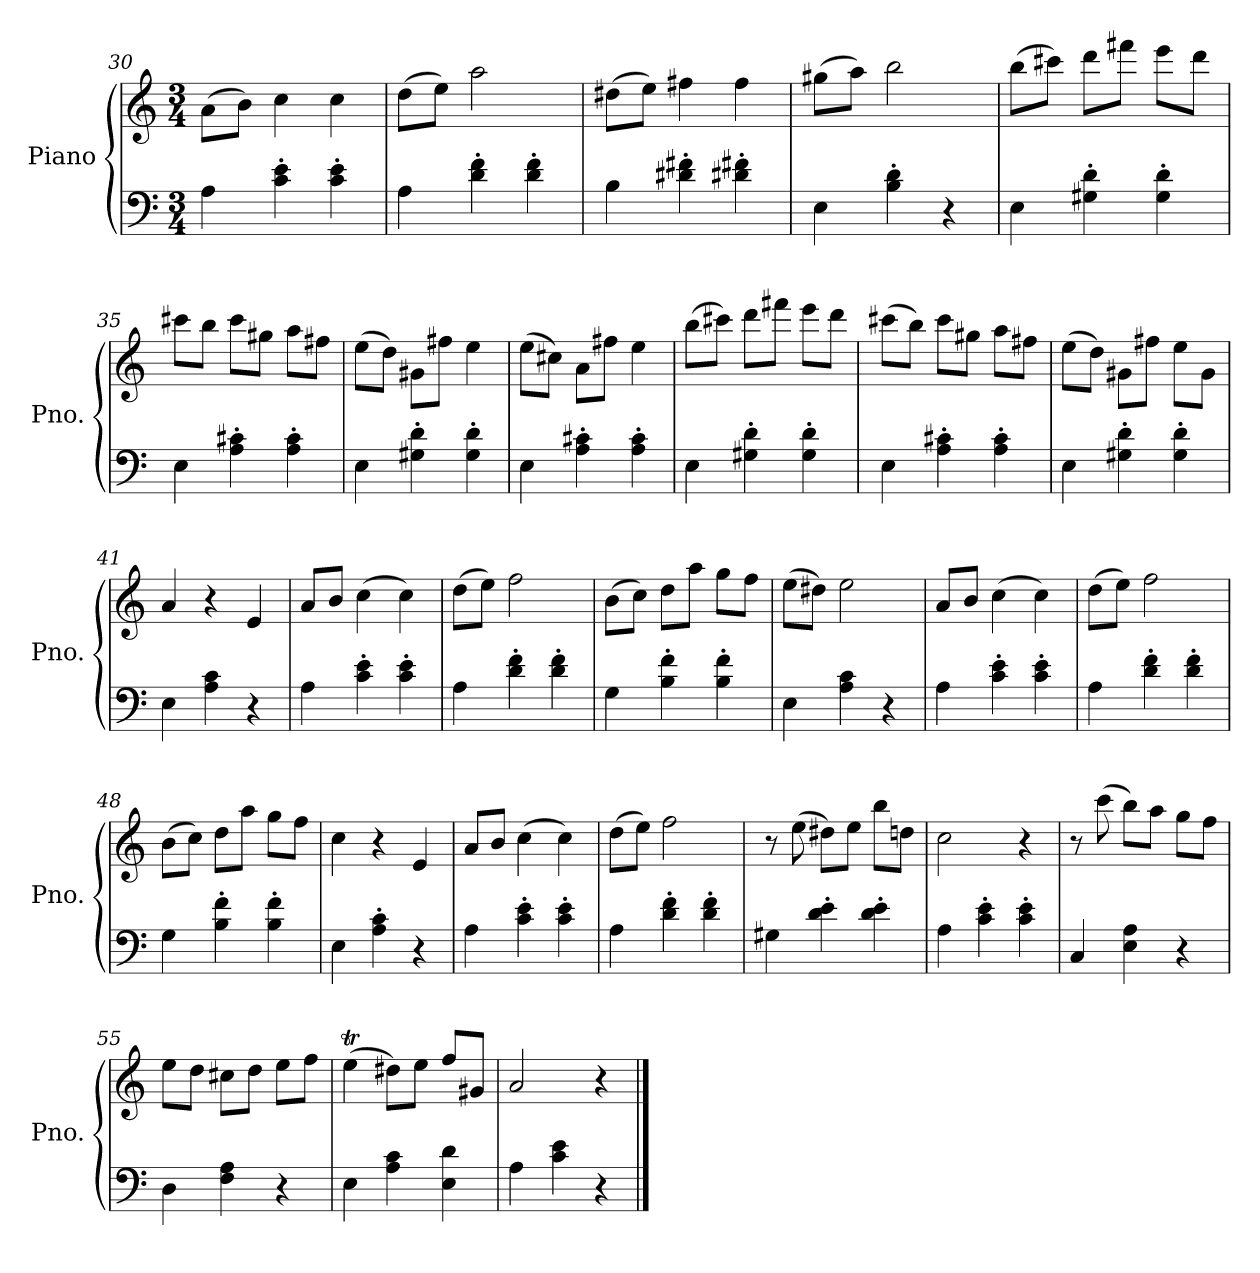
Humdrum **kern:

**kern	**kern
*part1	*part1
*staff2	*staff1
*I"Piano	*
*I'Pno.	*
*clefF4	*clefG2
*k[]	*k[]
*C:	*C:
*M3/4	*M3/4
=30	=30
4A\	(8a\L
.	8b\J)
4c\' 4e\'	4cc\
4c\' 4e\'	4cc\
=31	=31
4A\	(8dd\L
.	8ee\J)
4d\' 4f\'	2aa\
4d\' 4f\'	.
=32	=32
4B\	(8dd#X\L
.	8ee\J)
4d#X\' 4f#X\'	4ff#X\
4d#X\' 4f#X\'	4ff#\
=33	=33
4E\	(8gg#X\L
.	8aa\J)
4B\' 4d\'	2bb\
4r	.
=34	=34
4E\	(8bb\L
.	8ccc#X\J)
4G#X\' 4d\'	8ddd\L
.	8fff#X\J
4G#\' 4d\'	8eee\L
.	8ddd\J
!!LO:PB:g=z
=35	=35
4E\	8ccc#X\L
.	8bb\J
4A\' 4c#X\'	8ccc#\L
.	8gg#X\J
4A\' 4c#\'	8aa\L
.	8ff#X\J
=36	=36
4E\	(8ee\L
.	8dd\J)
4G#X\' 4d\'	8g#X\L
.	8ff#X\J
4G#\' 4d\'	4ee\
=37	=37
4E\	(8ee\L
.	8cc#X\J)
4A\' 4c#X\'	8a\L
.	8ff#X\J
4A\' 4c#\'	4ee\
=38	=38
4E\	(8bb\L
.	8ccc#X\J)
4G#X\' 4d\'	8ddd\L
.	8fff#X\J
4G#\' 4d\'	8eee\L
.	8ddd\J
=39	=39
4E\	(8ccc#X\L
.	8bb\J)
4A\' 4c#X\'	8ccc#\L
.	8gg#X\J
4A\' 4c#\'	8aa\L
.	8ff#X\J
!!LO:LB:g=z
=40	=40
4E\	(8ee\L
.	8dd\J)
4G#X\' 4d\'	8g#X\L
.	8ff#X\J
4G#\' 4d\'	8ee\L
.	8g#\J
=41	=41
4E\	4a/
4A\ 4c\	4r
4r	4e/
=42	=42
4A\	8a/L
.	8b/J
4c\' 4e\'	(4cc\
4c\' 4e\'	4cc\)
=43	=43
4A\	(8dd\L
.	8ee\J)
4d\' 4f\'	2ff\
4d\' 4f\'	.
=44	=44
4G\	(8b\L
.	8cc\J)
4B\' 4f\'	8dd\L
.	8aa\J
4B\' 4f\'	8gg\L
.	8ff\J
=45	=45
4E\	(8ee\L
.	8dd#X\J)
4A\ 4c\	2ee\
4r	.
=46	=46
4A\	8a/L
.	8b/J
4c\' 4e\'	(4cc\
4c\' 4e\'	4cc\)
!!LO:LB:g=z
=47	=47
4A\	(8dd\L
.	8ee\J)
4d\' 4f\'	2ff\
4d\' 4f\'	.
=48	=48
4G\	(8b\L
.	8cc\J)
4B\' 4f\'	8dd\L
.	8aa\J
4B\' 4f\'	8gg\L
.	8ff\J
=49	=49
4E\	4cc\
4A\' 4c\'	4r
4r	4e/
=50	=50
4A\	8a/L
.	8b/J
4c\' 4e\'	(4cc\
4c\' 4e\'	4cc\)
=51	=51
4A\	(8dd\L
.	8ee\J)
4d\' 4f\'	2ff\
4d\' 4f\'	.
=52	=52
4G#X\	8r
.	(8ee\
4d\' 4e\'	8dd#X\L)
.	8ee\J
4d\' 4e\'	8bb\L
.	8ddn\J
=53	=53
4A\	2cc\
4c\' 4e\'	.
4c\' 4e\'	4r
!!LO:LB:g=z
=54	=54
4C/	8r
.	(8ccc\
4E\ 4A\	8bb\L)
.	8aa\J
4r	8gg\L
.	8ff\J
=55	=55
4D\	8ee\L
.	8dd\J
4F\ 4A\	8cc#X\L
.	8dd\J
4r	8ee\L
.	8ff\J
=56	=56
4E\	(4eet\
4A\ 4c\	8dd#X\L)
.	8ee\J
4E\ 4d\	8ff/L
.	8g#XTTT/J
=57	=57
4A\	2a/
4c\ 4e\	.
4r	4r
==	==
*-	*-
